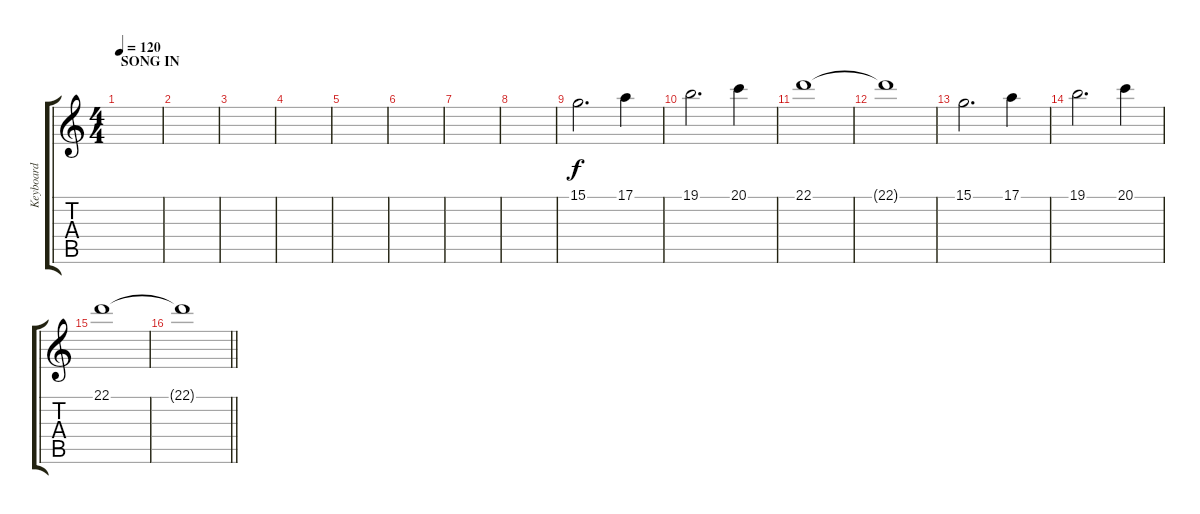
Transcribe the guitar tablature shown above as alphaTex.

\track ("Keyboard" "Keyboard") {instrument synthstrings2}
\staff {score tabs}
\tuning (E4 B3 G3 D3 A2 E2) {hide}
\ts (4 4)
\section ("" "SONG IN")
\tempo 120
\clef g2
\ks c
|
|
|
|
|
|
|
|
15.1.2{d} 17.1.4 |
19.1.2{d} 20.1.4 |
22.1.1 |
22.1{t}.1 |
15.1.2{d} 17.1.4 |
19.1.2{d} 20.1.4 |
22.1.1 |
\barLineRight lightlight
22.1{t}.1
